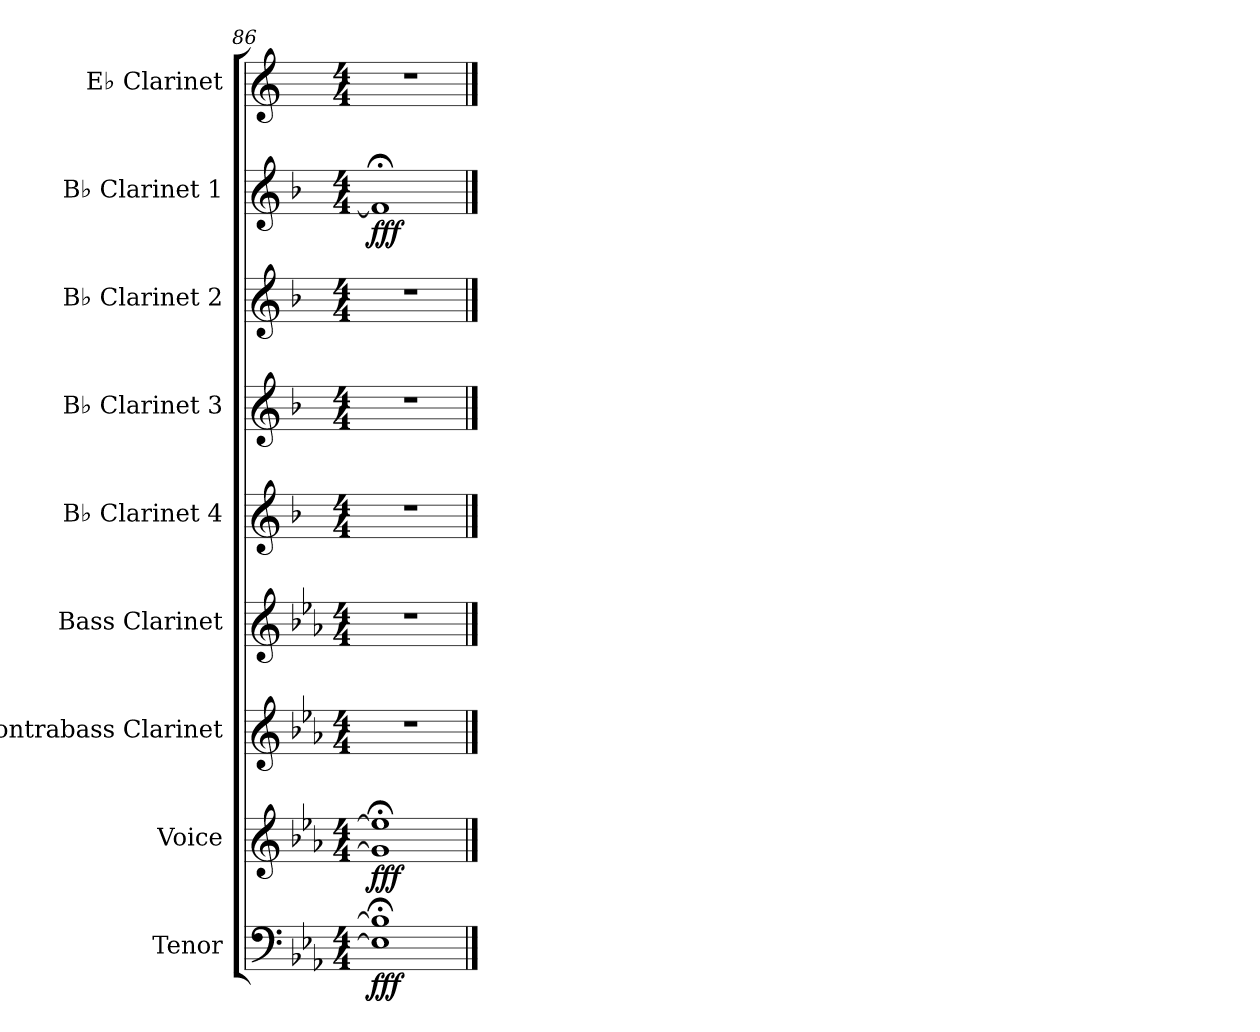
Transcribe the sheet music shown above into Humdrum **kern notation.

**kern	**dynam	**kern	**dynam	**kern	**kern	**kern	**kern	**kern	**kern	**dynam	**kern
*part9	*part9	*part8	*part8	*part7	*part6	*part5	*part4	*part3	*part2	*part2	*part1
*staff9	*staff9	*staff8	*staff8	*staff7	*staff6	*staff5	*staff4	*staff3	*staff2	*staff2	*staff1
*I"Tenor	*	*I"Voice	*	*I"Contrabass Clarinet	*I"Bass Clarinet	*I"B♭ Clarinet 4	*I"B♭ Clarinet 3	*I"B♭ Clarinet 2	*I"B♭ Clarinet 1	*	*I"E♭ Clarinet
*I'T.	*	*I'Vo.	*	*I'Cb. Cl.	*I'B. Cl.	*I'B♭ Cl. 4	*I'B♭ Cl. 3	*I'B♭ Cl. 2	*I'B♭ Cl. 1	*	*I'E♭ Cl.
*clefF4	*	*clefG2	*	*clefG2	*clefG2	*clefG2	*clefG2	*clefG2	*clefG2	*	*clefG2
*	*	*	*	*ITrd15c26	*ITrd8c14	*ITrd1c2	*ITrd1c2	*ITrd1c2	*ITrd1c2	*	*ITrd-2c-3
*k[b-e-a-]	*	*k[b-e-a-]	*	*k[b-e-a-]	*k[b-e-a-]	*k[b-e-a-]	*k[b-e-a-]	*k[b-e-a-]	*k[b-e-a-]	*	*k[b-e-a-]
*M4/4	*	*M4/4	*	*M4/4	*M4/4	*M4/4	*M4/4	*M4/4	*M4/4	*	*M4/4
=86	=86	=86	=86	=86	=86	=86	=86	=86	=86	=86	=86
!	!LO:DY:b	!	!LO:DY:b	!	!	!	!	!	!	!LO:DY:b	!
1E-];< 1B-];<	fff	1g];< 1ee-];<	fff	1r	1r	1r	1r	1r	1e-;<]	fff	1r
==	==	==	==	==	==	==	==	==	==	==	==
*-	*-	*-	*-	*-	*-	*-	*-	*-	*-	*-	*-
